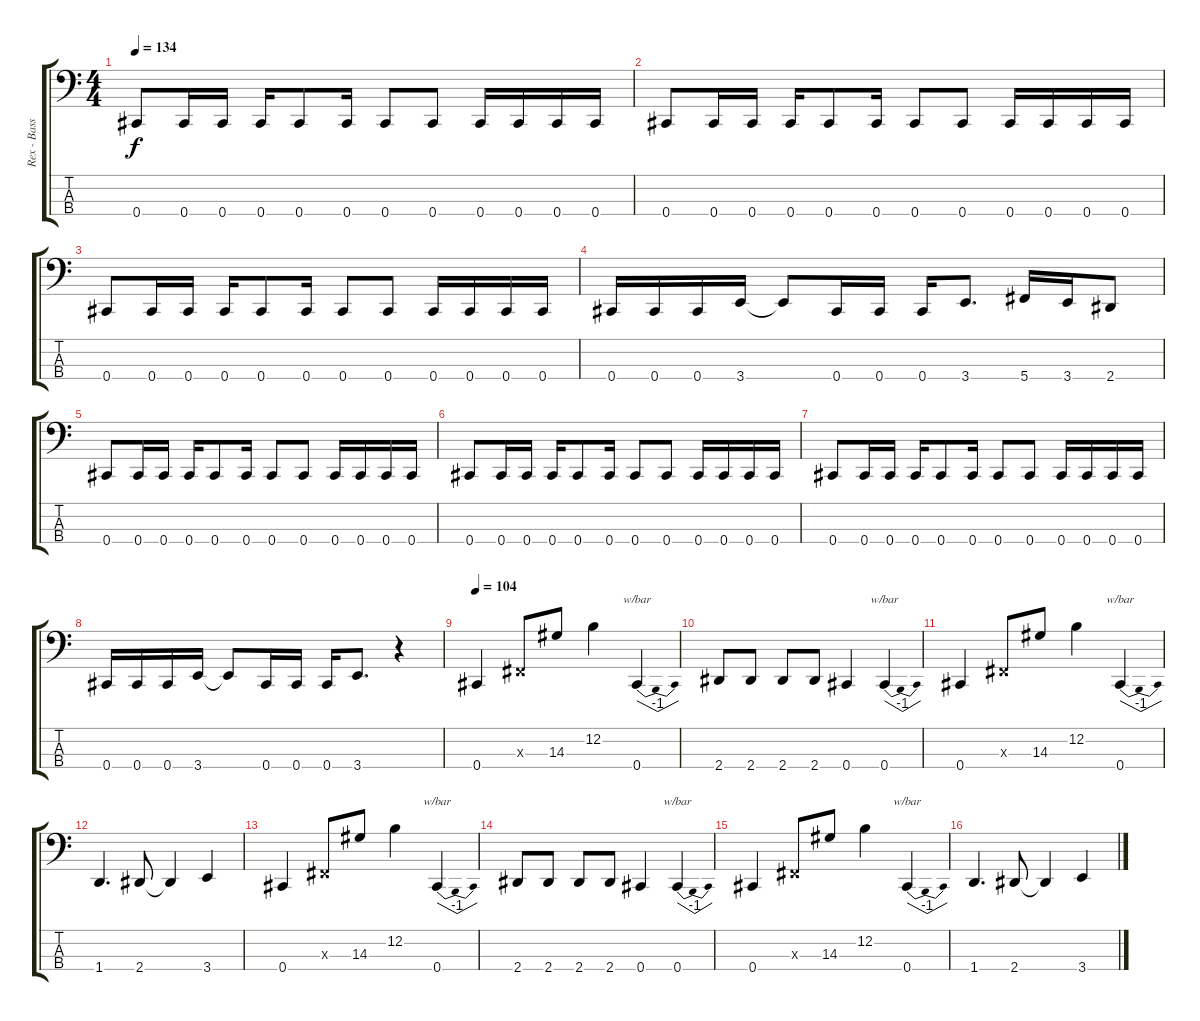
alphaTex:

\track ("Rex - Bass" "Rex - Bass") {instrument electricbasspick}
\staff {score tabs}
\tuning (E2 B1 Gb1 Db1) {hide}
\ts (4 4)
\tempo 134
\clef f4
\ks c
0.4.8{dy f} 0.4.16 0.4.16 0.4.16 0.4.8 0.4.16 0.4.8 0.4.8 0.4.16 0.4.16 0.4.16 0.4.16 |
0.4.8 0.4.16 0.4.16 0.4.16 0.4.8 0.4.16 0.4.8 0.4.8 0.4.16 0.4.16 0.4.16 0.4.16 |
0.4.8 0.4.16 0.4.16 0.4.16 0.4.8 0.4.16 0.4.8 0.4.8 0.4.16 0.4.16 0.4.16 0.4.16 |
0.4.16 0.4.16 0.4.16 3.4.16 3.4{t}.8 0.4.16 0.4.16 0.4.16 3.4.8{d} 5.4.16 3.4.16 2.4.8 |
0.4.8 0.4.16 0.4.16 0.4.16 0.4.8 0.4.16 0.4.8 0.4.8 0.4.16 0.4.16 0.4.16 0.4.16 |
0.4.8 0.4.16 0.4.16 0.4.16 0.4.8 0.4.16 0.4.8 0.4.8 0.4.16 0.4.16 0.4.16 0.4.16 |
0.4.8 0.4.16 0.4.16 0.4.16 0.4.8 0.4.16 0.4.8 0.4.8 0.4.16 0.4.16 0.4.16 0.4.16 |
0.4.16 0.4.16 0.4.16 3.4.16 3.4{t}.8 0.4.16 0.4.16 0.4.16 3.4.8{d} r.4 |
\tempo 104
0.4.4 0.3{x}.8 14.3.8 12.2.4 0.4.4{tbe (dip default 0 0 30 -4 60 0)} |
2.4.8 2.4.8 2.4.8 2.4.8 0.4.4 0.4.4{tbe (dip default 0 0 30 -4 60 0)} |
0.4.4 0.3{x}.8 14.3.8 12.2.4 0.4.4{tbe (dip default 0 0 30 -4 60 0)} |
1.4.4{d} 2.4.8 2.4{t}.4 3.4.4 |
0.4.4 0.3{x}.8 14.3.8 12.2.4 0.4.4{tbe (dip default 0 0 30 -4 60 0)} |
2.4.8 2.4.8 2.4.8 2.4.8 0.4.4 0.4.4{tbe (dip default 0 0 30 -4 60 0)} |
0.4.4 0.3{x}.8 14.3.8 12.2.4 0.4.4{tbe (dip default 0 0 30 -4 60 0)} |
1.4.4{d} 2.4.8 2.4{t}.4 3.4.4
